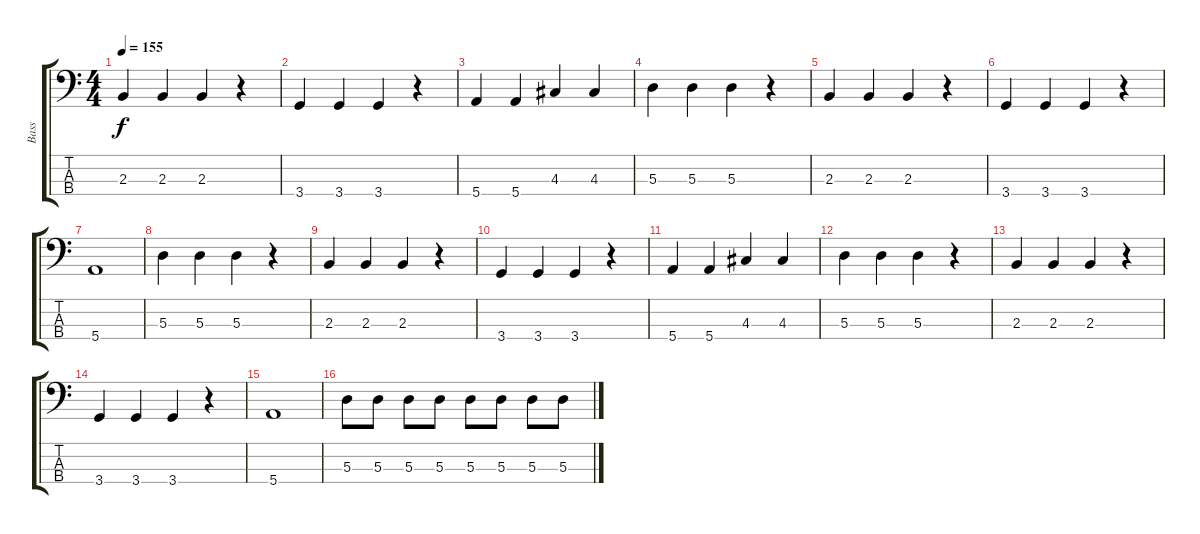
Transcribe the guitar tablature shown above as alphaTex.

\track ("Bass" "Bass") {instrument electricbassfinger}
\staff {score tabs}
\tuning (G2 D2 A1 E1) {hide}
\ts (4 4)
\tempo 155
\clef f4
\ks c
2.3.4{dy f} 2.3.4 2.3.4 r.4 |
3.4.4 3.4.4 3.4.4 r.4 |
5.4.4 5.4.4 4.3.4 4.3.4 |
5.3.4 5.3.4 5.3.4 r.4 |
2.3.4 2.3.4 2.3.4 r.4 |
3.4.4 3.4.4 3.4.4 r.4 |
5.4.1 |
5.3.4 5.3.4 5.3.4 r.4 |
2.3.4 2.3.4 2.3.4 r.4 |
3.4.4 3.4.4 3.4.4 r.4 |
5.4.4 5.4.4 4.3.4 4.3.4 |
5.3.4 5.3.4 5.3.4 r.4 |
2.3.4 2.3.4 2.3.4 r.4 |
3.4.4 3.4.4 3.4.4 r.4 |
5.4.1 |
5.3.8 5.3.8 5.3.8 5.3.8 5.3.8 5.3.8 5.3.8 5.3.8
